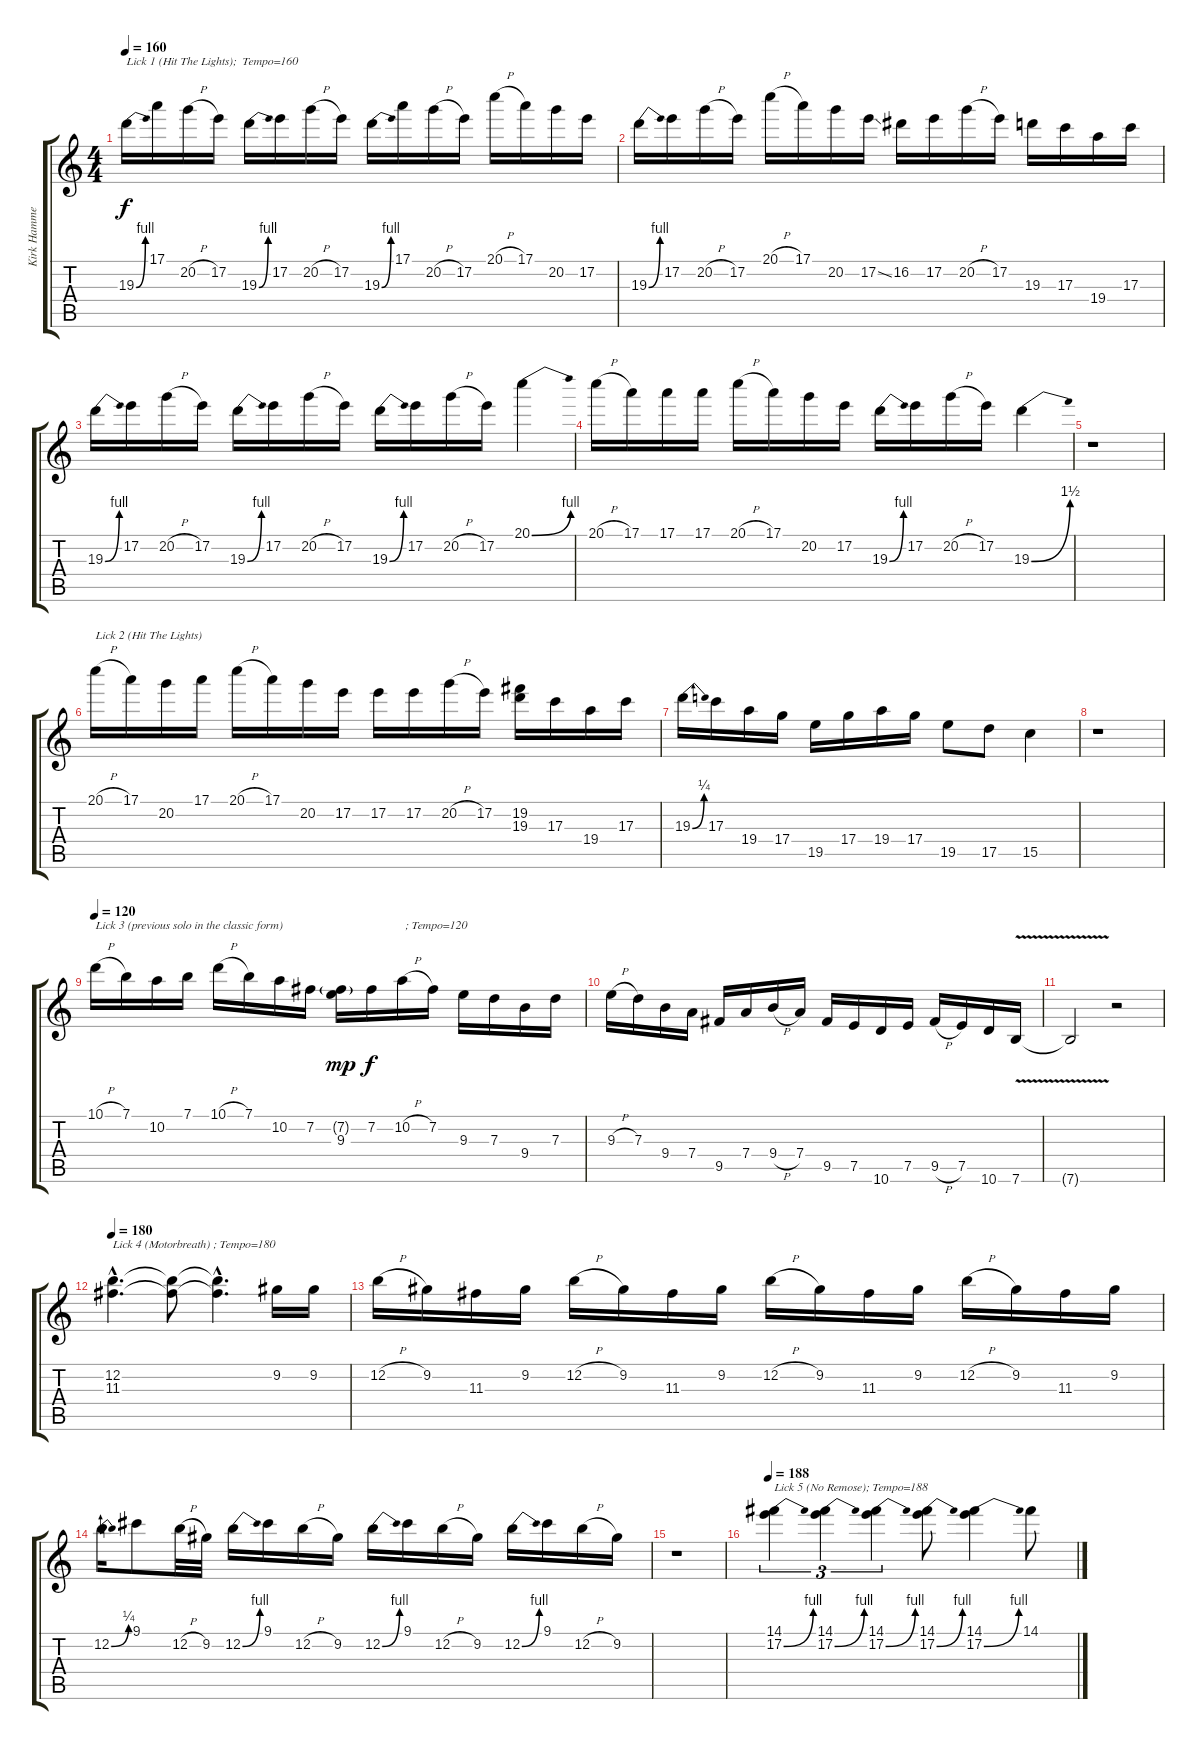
\track ("Kirk Hammett" "Kirk Hamme") {instrument distortionguitar}
\staff {score tabs}
\tuning (E4 B3 G3 D3 A2 E2) {hide}
\ts (4 4)
\tempo 160
\clef g2
\ks c
19.3{be (bend 0 0 60 4)}.16{txt "Lick 1 (Hit The Lights);  Tempo=160" dy f instrument distortionguitar} 17.1.16 20.2{h}.16 17.2.16 19.3{be (bend 0 0 60 4)}.16 17.2.16 20.2{h}.16 17.2.16 19.3{be (bend 0 0 60 4)}.16 17.1.16 20.2{h}.16 17.2.16 20.1{h}.16 17.1.16 20.2.16 17.2.16 |
19.3{be (bend 0 0 60 4)}.16 17.2.16 20.2{h}.16 17.2.16 20.1{h}.16 17.1.16 20.2.16 17.2{ss}.16 16.2.16 17.2.16 20.2{h}.16 17.2.16 19.3.16 17.3.16 19.4.16 17.3.16 |
19.3{be (bend 0 0 60 4)}.16 17.2.16 20.2{h}.16 17.2.16 19.3{be (bend 0 0 60 4)}.16 17.2.16 20.2{h}.16 17.2.16 19.3{be (bend 0 0 60 4)}.16 17.2.16 20.2{h}.16 17.2.16 20.1{be (bend 0 0 60 4)}.4 |
20.1{h}.16 17.1.16 17.1.16 17.1.16 20.1{h}.16 17.1.16 20.2.16 17.2.16 19.3{be (bend 0 0 60 4)}.16 17.2.16 20.2{h}.16 17.2.16 19.3{be (bend 0 0 60 6)}.4 |
r.1 |
20.1{h}.16{txt "Lick 2 (Hit The Lights)"} 17.1.16 20.2.16 17.1.16 20.1{h}.16 17.1.16 20.2.16 17.2.16 17.2.16 17.2.16 20.2{h}.16 17.2.16 (19.2 19.3).16 17.3.16 19.4.16 17.3.16 |
19.3{be (bend 0 0 60 1)}.16 17.3.16 19.4.16 17.4.16 19.5.16 17.4.16 19.4.16 17.4.16 19.5.8 17.5.8 15.5.4 |
r.1 |
\tempo 120
10.1{h}.16{txt "Lick 3 (previous solo in the classic form)"} 7.1.16 10.2.16 7.1.16 10.1{h}.16 7.1.16 10.2.16 7.2.16 (7.2{g} 9.3).16{dy mp} 7.2.16{dy f} 10.2{h}.16{txt " ; Tempo=120"} 7.2.16 9.3.16 7.3.16 9.4.16 7.3.16 |
9.3{h}.16 7.3.16 9.4.16 7.4.16 9.5.16 7.4.16 9.4{h}.16 7.4.16 9.5.16 7.5.16 10.6.16 7.5.16 9.5{h}.16 7.5.16 10.6.16 7.6{v}.16 |
7.6{t}.2 r.2 |
\tempo 180
(12.2{hac} 11.3{hac}).4{d txt "Lick 4 (Motorbreath) ; Tempo=180"} (12.2{t} 11.3{t}).8 (12.2{hac t} 11.3{hac t}).4{d} 9.2.16 9.2.16 |
12.2{h}.16 9.2.16 11.3.16 9.2.16 12.2{h}.16 9.2.16 11.3.16 9.2.16 12.2{h}.16 9.2.16 11.3.16 9.2.16 12.2{h}.16 9.2.16 11.3.16 9.2.16 |
12.2{be (bend 0 0 60 1)}.16 9.1.8 12.2{h}.32 9.2.32 12.2{be (bend 0 0 60 4)}.16 9.1.16 12.2{h}.16 9.2.16 12.2{be (bend 0 0 60 4)}.16 9.1.16 12.2{h}.16 9.2.16 12.2{be (bend 0 0 60 4)}.16 9.1.16 12.2{h}.16 9.2.16 |
r.1 |
\tempo 188
(14.1 17.2{be (bend 0 0 60 4)}).4{tu (3 2) txt "Lick 5 (No Remose); Tempo=188"} (14.1 17.2{be (bend 0 0 60 4)}).4{tu (3 2)} (14.1 17.2{be (bend 0 0 60 4)}).4{tu (3 2)} (14.1 17.2{be (bend 0 0 60 4)}).8 (14.1 17.2{be (bend 0 0 60 4)}).4 14.1.8
